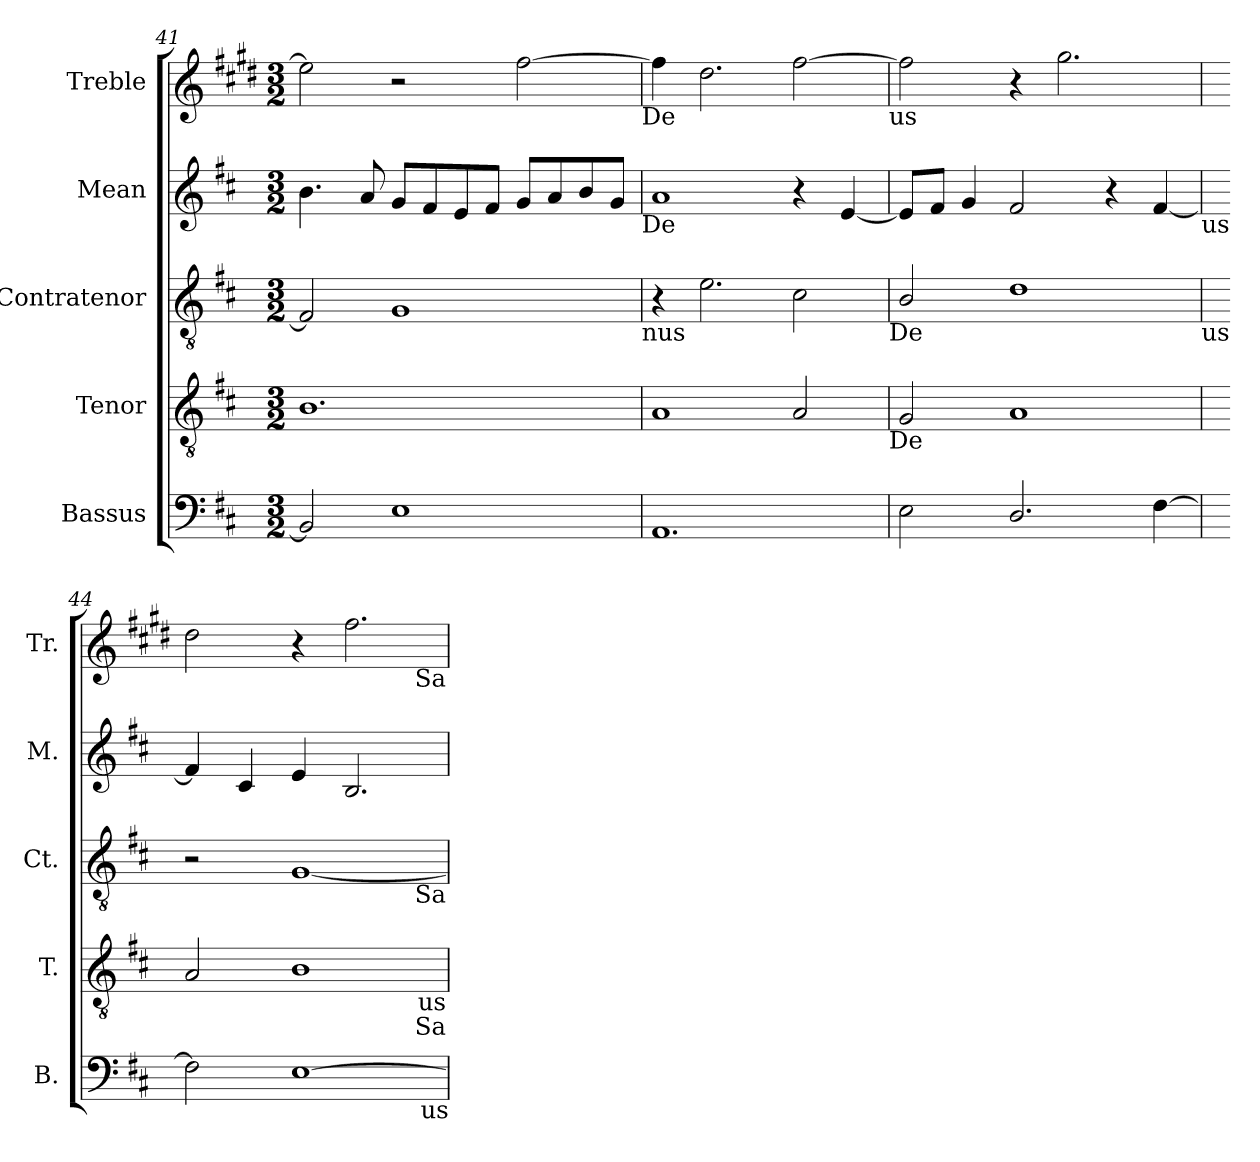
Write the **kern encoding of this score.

**kern	**kern	**kern	**kern	**kern
*part5	*part4	*part3	*part2	*part1
*staff5	*staff4	*staff3	*staff2	*staff1
*I"Bassus	*I"Tenor	*I"Contratenor	*I"Mean	*I"Treble
*I'B.	*I'T.	*I'Ct.	*I'M.	*I'Tr.
!!LO:LB:g=z
*clefF4	*clefGv2	*clefGv2	*clefG2	*clefG2
*ITrd7c12	*	*	*	*ITrd1c2
*k[f#c#]	*k[f#c#]	*k[f#c#]	*k[f#c#]	*k[f#c#]
*D:	*D:	*D:	*D:	*D:
*M3/2	*M3/2	*M3/2	*M3/2	*M3/2
=41	=41	=41	=41	=41
2BBB/]	1.B	2F#/]	4.b\	2dd\]
.	.	.	8a/	.
1EE	.	1G	8g/L	2r
.	.	.	8f#/	.
.	.	.	8e/	.
.	.	.	8f#/J	.
.	.	.	8g/L	[>2ee\
.	.	.	8a/	.
.	.	.	8b/	.
.	.	.	8g/J	.
!	!	!	!	!LO:TX:b:t=De
!	!	!	!LO:TX:b:t=De	!
!	!	!LO:TX:b:t=nus	!	!
=42	=42	=42	=42	=42
1.AAA	1A	4r	1a	4ee\]
.	.	2.e\	.	2.cc#\
.	2A/	2c#\	4r	[>2ee\
.	.	.	[<4e/	.
!	!	!	!	!LO:TX:b:t=us
!	!	!LO:TX:b:t=De	!	!
!	!LO:TX:b:t=De	!	!	!
=43	=43	=43	=43	=43
2EE\	2G/	2B/	8e/L]	2ee\]
.	.	.	8f#/J	.
.	.	.	4g/	.
2.DD/	1A	1d	2f#/	4r
.	.	.	.	2.ff#\
.	.	.	4r	.
[>4FF#\	.	.	[<4f#/	.
!	!	!	!LO:TX:b:t=us	!
!	!	!LO:TX:b:t=us	!	!
=44	=44	=44	=44	=44
2FF#\]	2A/	2r	4f#/]	2cc#\
.	.	.	4c#/	.
[>1EE	1B	[<1G	4e/	4r
.	.	.	2.B/	2.ee\
!	!	!	!	!LO:TX:b:t=Sa
!	!	!LO:TX:b:t=Sa	!	!
!	!LO:TX:b:t=us	!	!	!
!	!LO:TX:b:t=Sa	!	!	!
!LO:TX:b:t=us	!	!	!	!
=	=	=	=	=
*-	*-	*-	*-	*-
